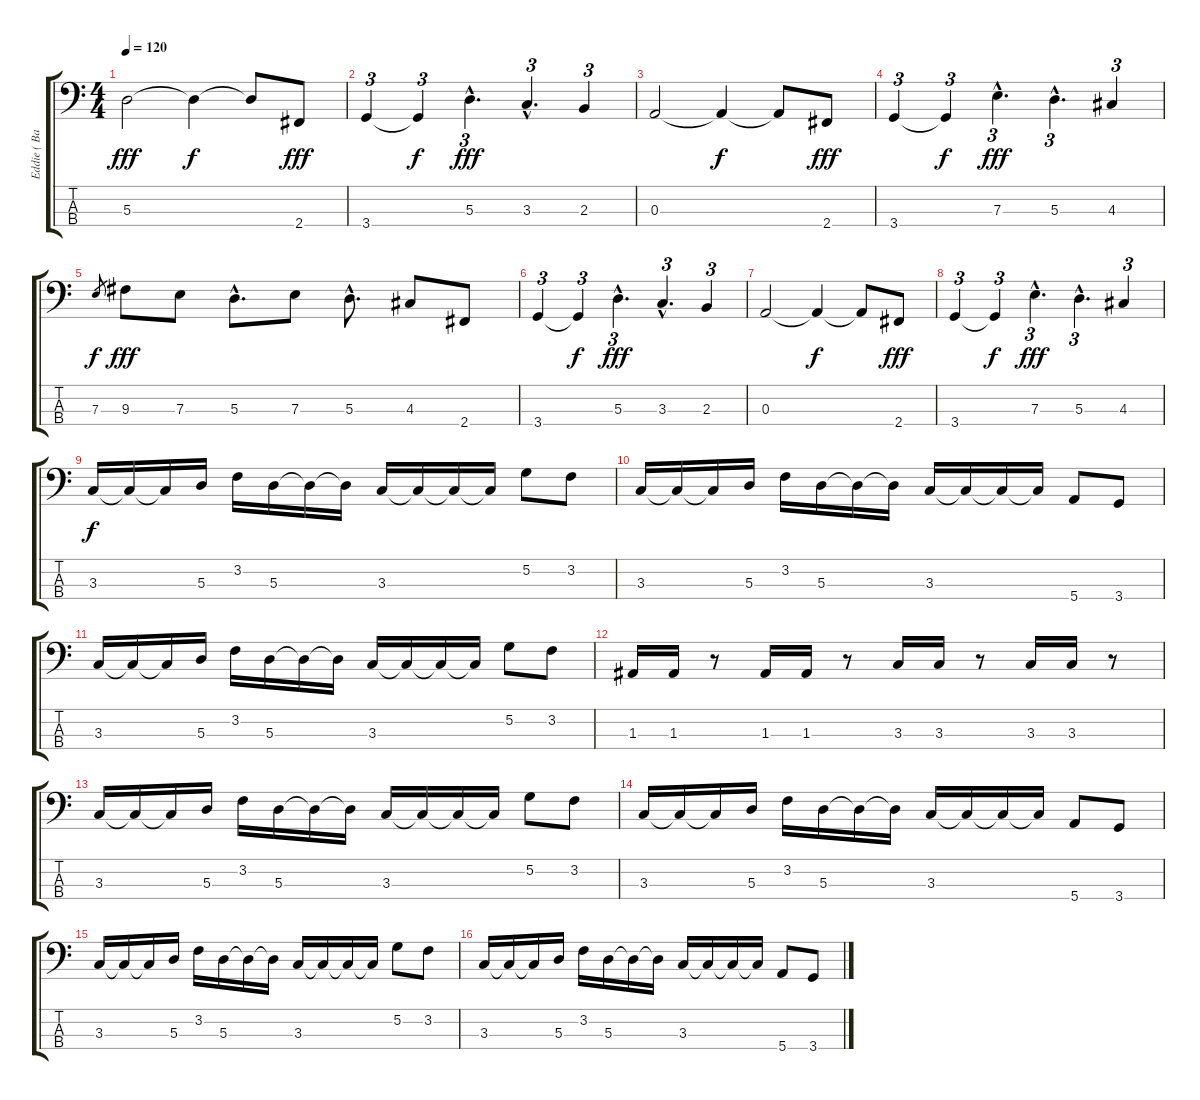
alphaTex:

\track ("Eddie ( Bass )" "Eddie ( Ba") {instrument electricbassfinger}
\staff {score tabs}
\tuning (G2 D2 A1 E1) {hide}
\ts (4 4)
\tempo 120
\clef f4
\ks c
5.3.2{dy fff} 5.3{t}.4{dy f} 5.3{t}.8 2.4.8{dy fff} |
3.4.4{tu (3 2)} 3.4{t}.4{tu (3 2) dy f} 5.3{hac}.4{d tu (3 2) dy fff} 3.3{hac}.4{d tu (3 2)} 2.3.4{tu (3 2)} |
0.3.2 0.3{t}.4{dy f} 0.3{t}.8 2.4.8{dy fff} |
3.4.4{tu (3 2)} 3.4{t}.4{tu (3 2) dy f} 7.3{hac}.4{d tu (3 2) dy fff} 5.3{hac}.4{d tu (3 2)} 4.3.4{tu (3 2)} |
7.3.8{gr dy f} 9.3.8{dy fff} 7.3.8 5.3{hac}.8{d} 7.3.8 5.3{hac}.8{d} 4.3.8 2.4.8 |
3.4.4{tu (3 2)} 3.4{t}.4{tu (3 2) dy f} 5.3{hac}.4{d tu (3 2) dy fff} 3.3{hac}.4{d tu (3 2)} 2.3.4{tu (3 2)} |
0.3.2 0.3{t}.4{dy f} 0.3{t}.8 2.4.8{dy fff} |
3.4.4{tu (3 2)} 3.4{t}.4{tu (3 2) dy f} 7.3{hac}.4{d tu (3 2) dy fff} 5.3{hac}.4{d tu (3 2)} 4.3.4{tu (3 2)} |
3.3.16{dy f} 3.3{t}.16 3.3{t}.16 5.3.16 3.2.16 5.3.16 5.3{t}.16 5.3{t}.16 3.3.16 3.3{t}.16 3.3{t}.16 3.3{t}.16 5.2.8 3.2.8 |
3.3.16 3.3{t}.16 3.3{t}.16 5.3.16 3.2.16 5.3.16 5.3{t}.16 5.3{t}.16 3.3.16 3.3{t}.16 3.3{t}.16 3.3{t}.16 5.4.8 3.4.8 |
3.3.16 3.3{t}.16 3.3{t}.16 5.3.16 3.2.16 5.3.16 5.3{t}.16 5.3{t}.16 3.3.16 3.3{t}.16 3.3{t}.16 3.3{t}.16 5.2.8 3.2.8 |
1.3.16 1.3.16 r.8 1.3.16 1.3.16 r.8 3.3.16 3.3.16 r.8 3.3.16 3.3.16 r.8 |
3.3.16 3.3{t}.16 3.3{t}.16 5.3.16 3.2.16 5.3.16 5.3{t}.16 5.3{t}.16 3.3.16 3.3{t}.16 3.3{t}.16 3.3{t}.16 5.2.8 3.2.8 |
3.3.16 3.3{t}.16 3.3{t}.16 5.3.16 3.2.16 5.3.16 5.3{t}.16 5.3{t}.16 3.3.16 3.3{t}.16 3.3{t}.16 3.3{t}.16 5.4.8 3.4.8 |
3.3.16 3.3{t}.16 3.3{t}.16 5.3.16 3.2.16 5.3.16 5.3{t}.16 5.3{t}.16 3.3.16 3.3{t}.16 3.3{t}.16 3.3{t}.16 5.2.8 3.2.8 |
3.3.16 3.3{t}.16 3.3{t}.16 5.3.16 3.2.16 5.3.16 5.3{t}.16 5.3{t}.16 3.3.16 3.3{t}.16 3.3{t}.16 3.3{t}.16 5.4.8 3.4.8
